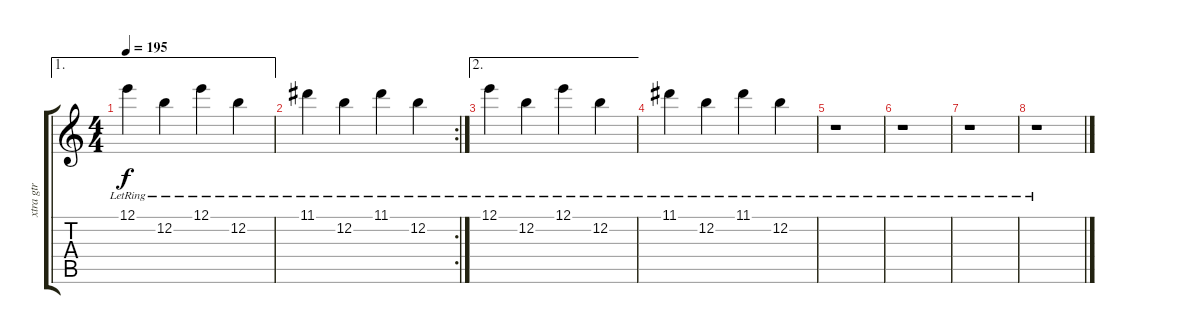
\track ("xtra gtr" "xtra gtr") {instrument distortionguitar}
\staff {score tabs}
\tuning (E4 B3 G3 D3 A2 E2) {hide}
\ae 1
\ts (4 4)
\tempo 195
\clef g2
\ks c
12.1{lr}.4{dy f} 12.2{lr}.4 12.1{lr}.4 12.2{lr}.4 |
\rc 2
11.1{lr}.4 12.2{lr}.4 11.1{lr}.4 12.2{lr}.4 |
\ae 2
12.1{lr}.4 12.2{lr}.4 12.1{lr}.4 12.2{lr}.4 |
11.1{lr}.4 12.2{lr}.4 11.1{lr}.4 12.2{lr}.4 |
r.1 |
r.1 |
r.1 |
r.1
